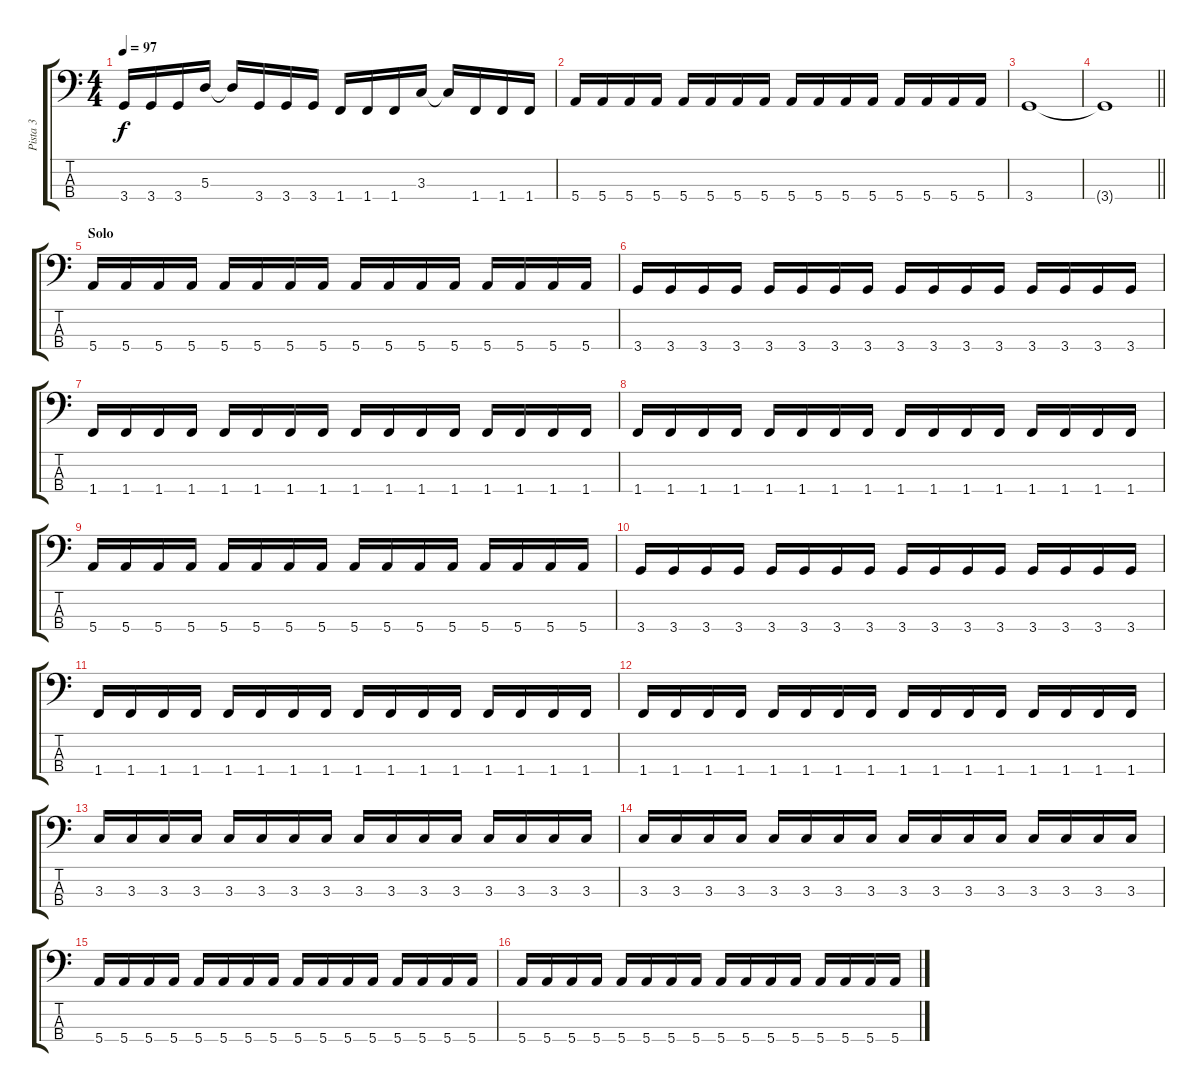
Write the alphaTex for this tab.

\track ("Pista 3" "Pista 3") {instrument electricbasspick}
\staff {score tabs}
\tuning (G2 D2 A1 E1) {hide}
\ts (4 4)
\tempo 97
\clef f4
\ks c
3.4.16{dy f} 3.4.16 3.4.16 5.3.16 5.3{t}.16 3.4.16 3.4.16 3.4.16 1.4.16 1.4.16 1.4.16 3.3.16 3.3{t}.16 1.4.16 1.4.16 1.4.16 |
5.4.16 5.4.16 5.4.16 5.4.16 5.4.16 5.4.16 5.4.16 5.4.16 5.4.16 5.4.16 5.4.16 5.4.16 5.4.16 5.4.16 5.4.16 5.4.16 |
3.4.1 |
\barLineRight lightlight
3.4{t}.1 |
\section ("" "Solo")
5.4.16 5.4.16 5.4.16 5.4.16 5.4.16 5.4.16 5.4.16 5.4.16 5.4.16 5.4.16 5.4.16 5.4.16 5.4.16 5.4.16 5.4.16 5.4.16 |
3.4.16 3.4.16 3.4.16 3.4.16 3.4.16 3.4.16 3.4.16 3.4.16 3.4.16 3.4.16 3.4.16 3.4.16 3.4.16 3.4.16 3.4.16 3.4.16 |
1.4.16 1.4.16 1.4.16 1.4.16 1.4.16 1.4.16 1.4.16 1.4.16 1.4.16 1.4.16 1.4.16 1.4.16 1.4.16 1.4.16 1.4.16 1.4.16 |
1.4.16 1.4.16 1.4.16 1.4.16 1.4.16 1.4.16 1.4.16 1.4.16 1.4.16 1.4.16 1.4.16 1.4.16 1.4.16 1.4.16 1.4.16 1.4.16 |
5.4.16 5.4.16 5.4.16 5.4.16 5.4.16 5.4.16 5.4.16 5.4.16 5.4.16 5.4.16 5.4.16 5.4.16 5.4.16 5.4.16 5.4.16 5.4.16 |
3.4.16 3.4.16 3.4.16 3.4.16 3.4.16 3.4.16 3.4.16 3.4.16 3.4.16 3.4.16 3.4.16 3.4.16 3.4.16 3.4.16 3.4.16 3.4.16 |
1.4.16 1.4.16 1.4.16 1.4.16 1.4.16 1.4.16 1.4.16 1.4.16 1.4.16 1.4.16 1.4.16 1.4.16 1.4.16 1.4.16 1.4.16 1.4.16 |
1.4.16 1.4.16 1.4.16 1.4.16 1.4.16 1.4.16 1.4.16 1.4.16 1.4.16 1.4.16 1.4.16 1.4.16 1.4.16 1.4.16 1.4.16 1.4.16 |
3.3.16 3.3.16 3.3.16 3.3.16 3.3.16 3.3.16 3.3.16 3.3.16 3.3.16 3.3.16 3.3.16 3.3.16 3.3.16 3.3.16 3.3.16 3.3.16 |
3.3.16 3.3.16 3.3.16 3.3.16 3.3.16 3.3.16 3.3.16 3.3.16 3.3.16 3.3.16 3.3.16 3.3.16 3.3.16 3.3.16 3.3.16 3.3.16 |
5.4.16 5.4.16 5.4.16 5.4.16 5.4.16 5.4.16 5.4.16 5.4.16 5.4.16 5.4.16 5.4.16 5.4.16 5.4.16 5.4.16 5.4.16 5.4.16 |
5.4.16 5.4.16 5.4.16 5.4.16 5.4.16 5.4.16 5.4.16 5.4.16 5.4.16 5.4.16 5.4.16 5.4.16 5.4.16 5.4.16 5.4.16 5.4.16
